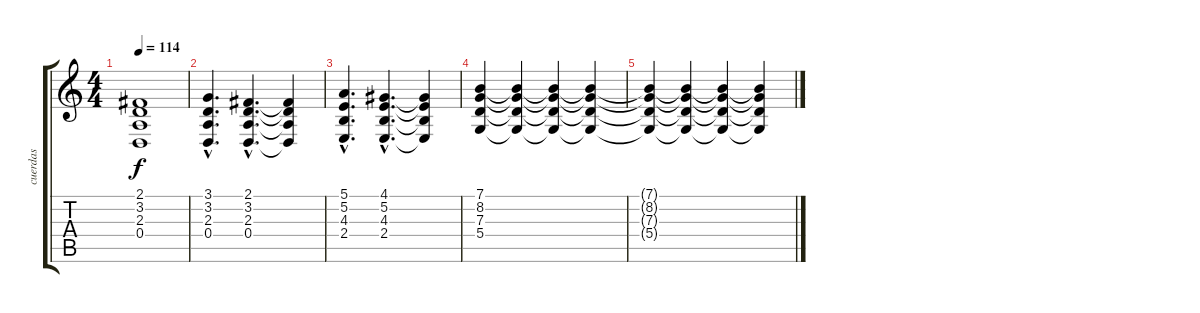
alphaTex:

\track ("cuerdas" "cuerdas") {instrument tremolostrings}
\staff {score tabs}
\tuning (E4 B3 G3 D3 A2 E2) {hide}
\ts (4 4)
\tempo 114
\clef g2
\ks c
(2.1 3.2 2.3 0.4).1{dy f} |
(3.1{hac} 3.2{hac} 2.3{hac} 0.4{hac}).4{d} (2.1{hac} 3.2{hac} 2.3{hac} 0.4{hac}).4{d} (2.1{t} 3.2{t} 2.3{t} 0.4{t}).4 |
(5.1{hac} 5.2{hac} 4.3{hac} 2.4{hac}).4{d} (4.1{hac} 5.2{hac} 4.3{hac} 2.4{hac}).4{d} (4.1{t} 5.2{t} 4.3{t} 2.4{t}).4 |
(7.1 8.2 7.3 5.4).4{volume 9} (7.1{t} 8.2{t} 7.3{t} 5.4{t}).4{volume 8} (7.1{t} 8.2{t} 7.3{t} 5.4{t}).4{volume 7} (7.1{t} 8.2{t} 7.3{t} 5.4{t}).4{volume 6} |
(7.1{t} 8.2{t} 7.3{t} 5.4{t}).4{volume 5} (7.1{t} 8.2{t} 7.3{t} 5.4{t}).4{volume 4} (7.1{t} 8.2{t} 7.3{t} 5.4{t}).4{volume 3} (7.1{t} 8.2{t} 7.3{t} 5.4{t}).4{volume 1}
